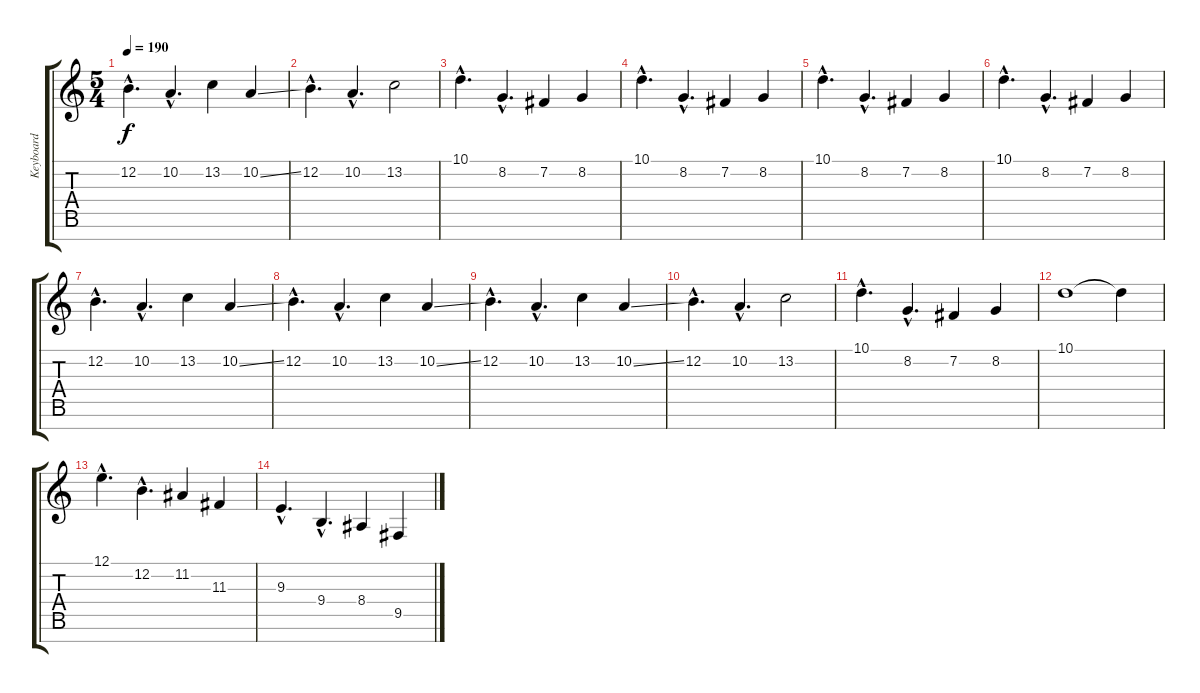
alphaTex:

\track ("Keyboard" "Keyboard") {instrument lead2sawtooth}
\staff {score tabs}
\tuning (E4 B3 G3 D3 A2 E2 B1) {hide}
\ts (5 4)
\tempo 190
\clef g2
\ks c
12.2{hac}.4{d dy f} 10.2{hac}.4{d} 13.2.4 10.2{ss}.4 |
12.2{hac}.4{d} 10.2{hac}.4{d} 13.2.2 |
10.1{hac}.4{d} 8.2{hac}.4{d} 7.2.4 8.2.4 |
10.1{hac}.4{d} 8.2{hac}.4{d} 7.2.4 8.2.4 |
10.1{hac}.4{d} 8.2{hac}.4{d} 7.2.4 8.2.4 |
10.1{hac}.4{d} 8.2{hac}.4{d} 7.2.4 8.2.4 |
12.2{hac}.4{d} 10.2{hac}.4{d} 13.2.4 10.2{ss}.4 |
12.2{hac}.4{d} 10.2{hac}.4{d} 13.2.4 10.2{ss}.4 |
12.2{hac}.4{d} 10.2{hac}.4{d} 13.2.4 10.2{ss}.4 |
12.2{hac}.4{d} 10.2{hac}.4{d} 13.2.2 |
10.1{hac}.4{d} 8.2{hac}.4{d} 7.2.4 8.2.4 |
10.1.1 10.1{t}.4 |
12.1{hac}.4{d} 12.2{hac}.4{d} 11.2.4 11.3.4 |
9.3{hac}.4{d} 9.4{hac}.4{d} 8.4.4 9.5.4
